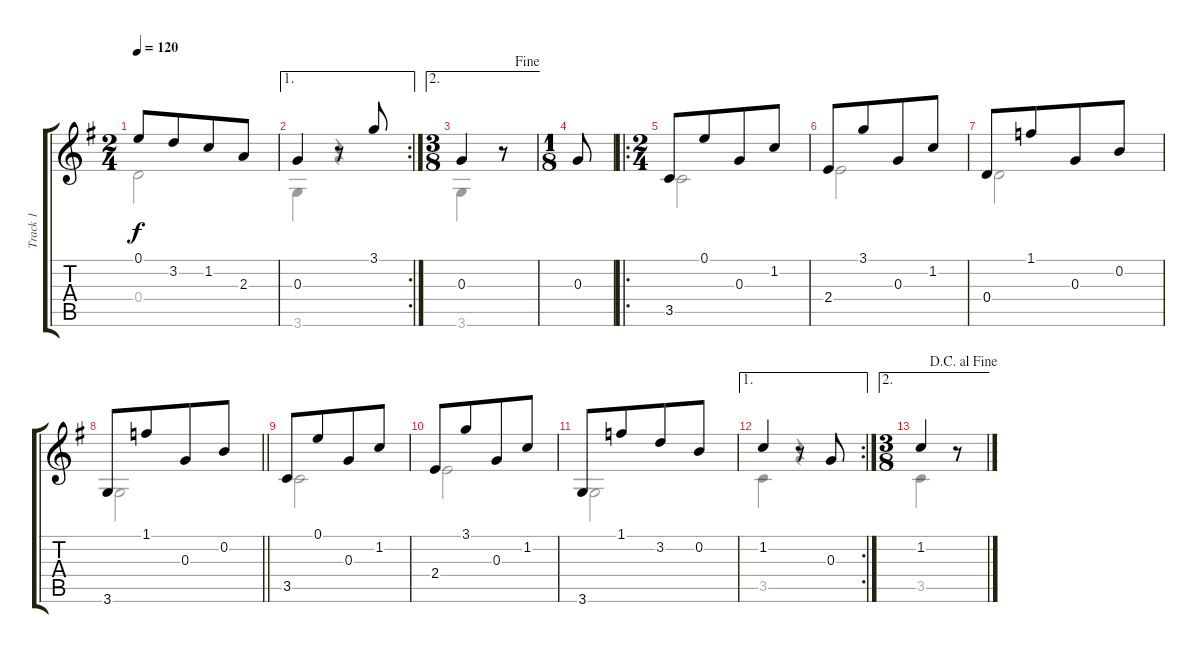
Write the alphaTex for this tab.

\track ("Track 1" "Track 1") {instrument acousticguitarsteel}
\staff {score tabs}
\tuning (E4 B3 G3 D3 A2 E2) {hide}
\voice
\ts (2 4)
\tempo 120
\clef g2
\ks g
0.1.8{dy f} 3.2.8{beam merge} 1.2.8 2.3.8 |
\ae 1
\rc 2
0.3.4 r.8 3.1.8 |
\ae 2
\ts (3 8)
\jump fine
0.3.4 r.8 |
\ts (1 8)
0.3.8 |
\ro
\ts (2 4)
3.5.8 0.1.8{beam merge} 0.3.8 1.2.8 |
2.4.8 3.1.8{beam merge} 0.3.8 1.2.8 |
0.4.8 1.1.8{beam merge} 0.3.8 0.2.8 |
\barLineRight lightlight
3.6.8 1.1.8{beam merge} 0.3.8 0.2.8 |
3.5.8 0.1.8{beam merge} 0.3.8 1.2.8 |
2.4.8 3.1.8{beam merge} 0.3.8 1.2.8 |
3.6.8 1.1.8{beam merge} 3.2.8 0.2.8 |
\ae 1
\rc 2
1.2.4 r.8 0.3.8 |
\ae 2
\ts (3 8)
\jump dacapoalfine
1.2.4 r.8
\voice
\clef g2
\ottava regular
\simile none
\ks g
0.4.2{dy f} |
3.6.4 r.4 |
3.6.4 r.8 |
|
3.5.2 |
2.4.2 |
0.4.2 |
\barLineRight lightlight
3.6.2 |
3.5.2 |
2.4.2 |
3.6.2 |
3.5.4 r.4 |
3.5.4 r.8
